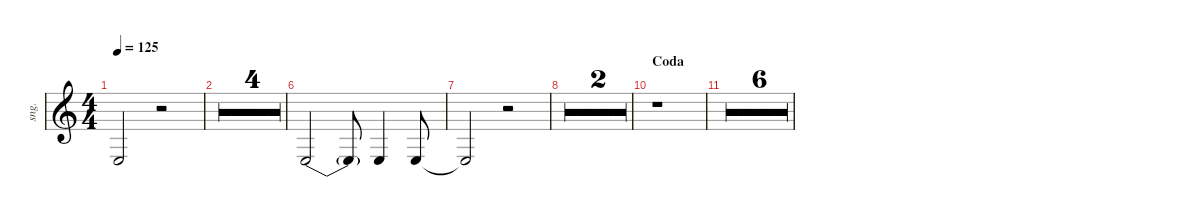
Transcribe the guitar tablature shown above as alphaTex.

\defaultSystemsLayout 4
\hideDynamics
\bracketExtendMode nobrackets
\track ("V. Harmony 3" "sng.") {defaultSystemsLayout 4 multiBarRest instrument voiceoohs}
\staff {score}
\tuning (E4 B3 G3 D3 A2 E2)
\ts (4 4)
\tempo 125
\clef g2
\ks c
7.5{t}.2{dy mf} r.2 |
r.1 |
r.1 |
r.1 |
r.1 |
7.5{be (bendrelease 9 0 27 4 38.4 4 49.199999999999996 0)}.2 7.5{t}.8 7.5.4 7.5.8 |
7.5{t}.2 r.2 |
r.1 |
r.1 |
\section ("" "Coda")
r.1 |
r.1 |
r.1 |
r.1 |
r.1 |
r.1 |
r.1
